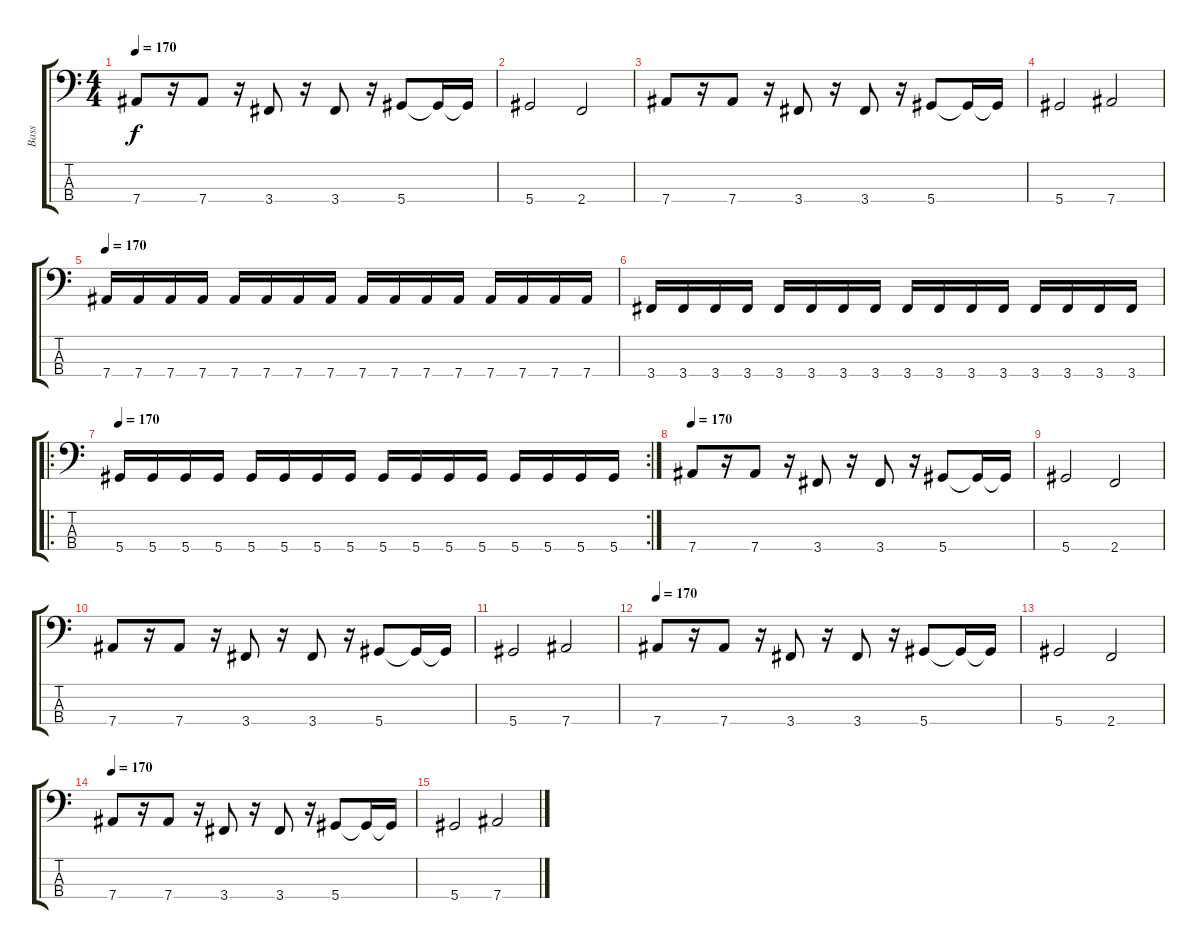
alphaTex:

\track ("Bass" "Bass") {instrument electricbassfinger}
\staff {score tabs}
\tuning (Gb2 Db2 Ab1 Eb1) {hide}
\ts (4 4)
\tempo 170
\clef f4
\ks c
7.4.8{dy f} r.16 7.4.8 r.16 3.4.8 r.16 3.4.8 r.16 5.4.8 5.4{t}.16 5.4{t}.16 |
5.4.2 2.4.2 |
7.4.8 r.16 7.4.8 r.16 3.4.8 r.16 3.4.8 r.16 5.4.8 5.4{t}.16 5.4{t}.16 |
5.4.2 7.4.2 |
\tempo 170
7.4.16 7.4.16 7.4.16 7.4.16 7.4.16 7.4.16 7.4.16 7.4.16 7.4.16 7.4.16 7.4.16 7.4.16 7.4.16 7.4.16 7.4.16 7.4.16 |
3.4.16 3.4.16 3.4.16 3.4.16 3.4.16 3.4.16 3.4.16 3.4.16 3.4.16 3.4.16 3.4.16 3.4.16 3.4.16 3.4.16 3.4.16 3.4.16 |
\ro
\rc 2
\tempo 170
5.4.16 5.4.16 5.4.16 5.4.16 5.4.16 5.4.16 5.4.16 5.4.16 5.4.16 5.4.16 5.4.16 5.4.16 5.4.16 5.4.16 5.4.16 5.4.16 |
\tempo 170
7.4.8 r.16 7.4.8 r.16 3.4.8 r.16 3.4.8 r.16 5.4.8 5.4{t}.16 5.4{t}.16 |
5.4.2 2.4.2 |
7.4.8 r.16 7.4.8 r.16 3.4.8 r.16 3.4.8 r.16 5.4.8 5.4{t}.16 5.4{t}.16 |
5.4.2 7.4.2 |
\tempo 170
7.4.8 r.16 7.4.8 r.16 3.4.8 r.16 3.4.8 r.16 5.4.8 5.4{t}.16 5.4{t}.16 |
5.4.2 2.4.2 |
\tempo 170
7.4.8 r.16 7.4.8 r.16 3.4.8 r.16 3.4.8 r.16 5.4.8 5.4{t}.16 5.4{t}.16 |
5.4.2 7.4.2
